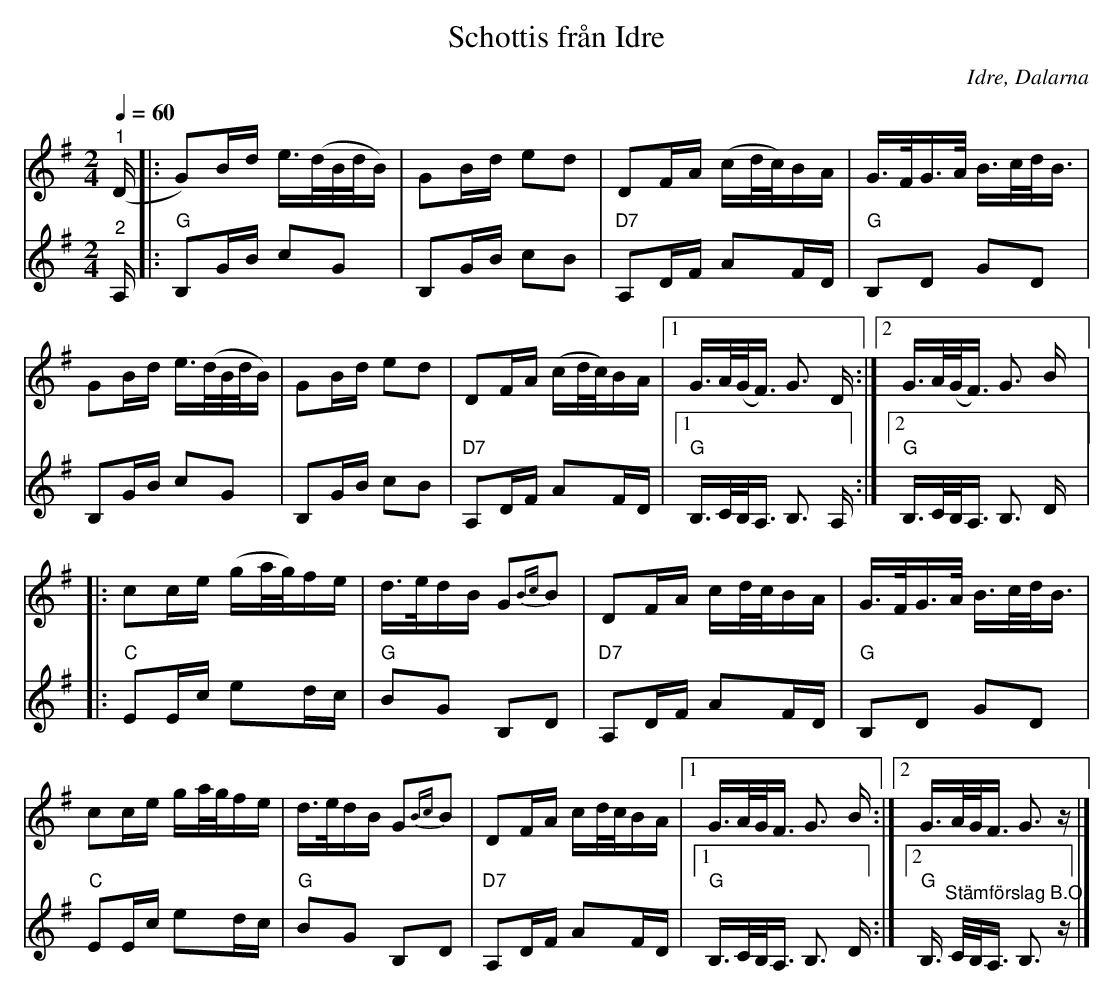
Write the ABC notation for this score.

X:1
T:Schottis från Idre
O:Idre, Dalarna
L:1/16
Q:1/4=60
M:2/4
K:G
V:1
"^1" (D |: G2)Bd e>(dB/d/B) | G2Bd e2d2 | D2FA (cd/c/)BA | G>FG>A B>cd<B |
G2Bd e>(dB/d/B) | G2Bd e2d2 | D2FA (cd/c/)BA |1 G>A(G<F) G3 D :|2 G>A(G<F) G3 B |:
c2ce (ga/g/)fe | d>edB G2{Bc}B2 | D2FA cd/c/BA | G>FG>A B>cd<B |
c2ce ga/g/fe | d>edB G2{Bc}B2 | D2FA cd/c/BA |1 G>AG<F G3 B :|2 G>AG<F G3 z |]
V:2
"^2" A, |: "G" B,2GB c2G2 | B,2GB c2B2 |"D7" A,2DF A2FD |"G" B,2D2 G2D2 |
 B,2GB c2G2 | B,2GB c2B2 | "D7" A,2DF A2FD |1 "G" B,>CB,<A, B,3 A, :|2 "G" B,>CB,<A, B,3 D |:
"C" E2Ec e2dc |"G" B2G2 B,2D2 | "D7" A,2DF A2FD |"G" B,2D2 G2D2 |
"C" E2Ec e2dc |"G" B2G2 B,2D2 | "D7" A,2DF A2FD |1 "G" B,>CB,<A, B,3 D :|2 "G" B,"^Stämförslag B.O." >CB,<A, B,3 z |]
